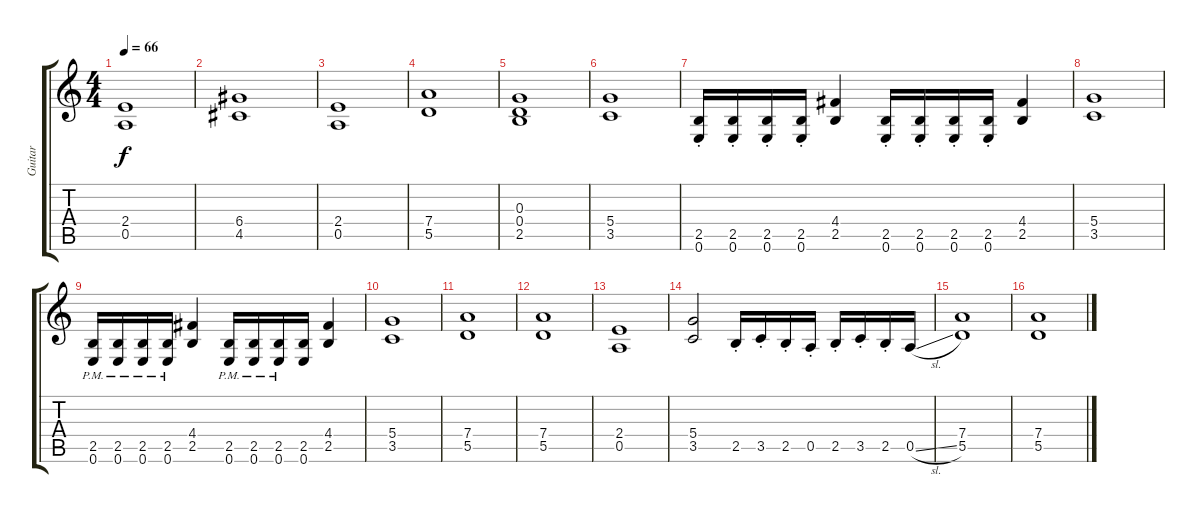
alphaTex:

\track ("Guitar" "Guitar") {instrument overdrivenguitar}
\staff {score tabs}
\tuning (E4 B3 G3 D3 A2 E2) {hide}
\ts (4 4)
\tempo 66
\clef g2
\ks c
(2.4 0.5).1{dy f} |
(6.4 4.5).1 |
(2.4 0.5).1 |
(7.4 5.5).1 |
(0.3 0.4 2.5).1 |
(5.4 3.5).1 |
(2.5{st} 0.6{st}).16 (2.5{st} 0.6{st}).16 (2.5{st} 0.6{st}).16 (2.5{st} 0.6{st}).16 (4.4 2.5).4 (2.5{st} 0.6{st}).16 (2.5{st} 0.6{st}).16 (2.5{st} 0.6{st}).16 (2.5{st} 0.6{st}).16 (4.4 2.5).4 |
(5.4 3.5).1 |
(2.5 0.6{pm}).16 (2.5 0.6{pm}).16 (2.5 0.6{pm}).16 (2.5 0.6{pm}).16 (4.4 2.5).4 (2.5 0.6{pm}).16 (2.5 0.6{pm}).16 (2.5 0.6{pm}).16 (2.5 0.6).16 (4.4 2.5).4 |
(5.4 3.5).1 |
(7.4 5.5).1 |
(7.4 5.5).1 |
(2.4 0.5).1 |
(5.4 3.5).2 2.5{st}.16 3.5{st}.16 2.5{st}.16 0.5{st}.16 2.5{st}.16 3.5{st}.16 2.5{st}.16 0.5{sl}.16 |
(7.4 5.5).1 |
(7.4 5.5).1
